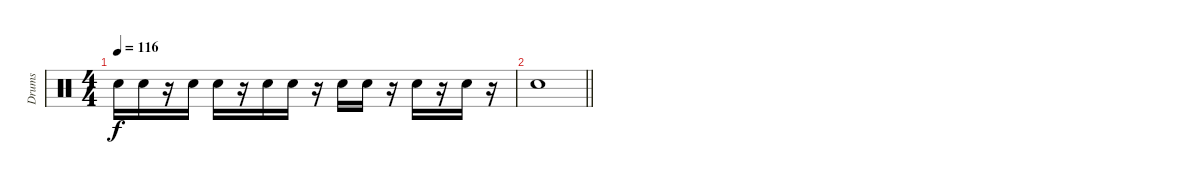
\track ("Drums" "Drums") {instrument percussion}
\staff {score}
\articulation defaults
\ts (4 4)
\tempo 116
\clef neutral
\ks c "Snare (hit) 2".16{dy f} "Snare (hit) 2".16
r.16 "Snare (hit) 2".16 "Snare (hit) 2".16 r.16 "Snare (hit) 2".16 "Snare (hit) 2".16 r.16 "Snare (hit) 2".16 "Snare (hit) 2".16 r.16 "Snare (hit) 2".16 r.16 "Snare (hit) 2".16 r.16 |
\barLineRight lightlight "Snare (hit) 2".1
